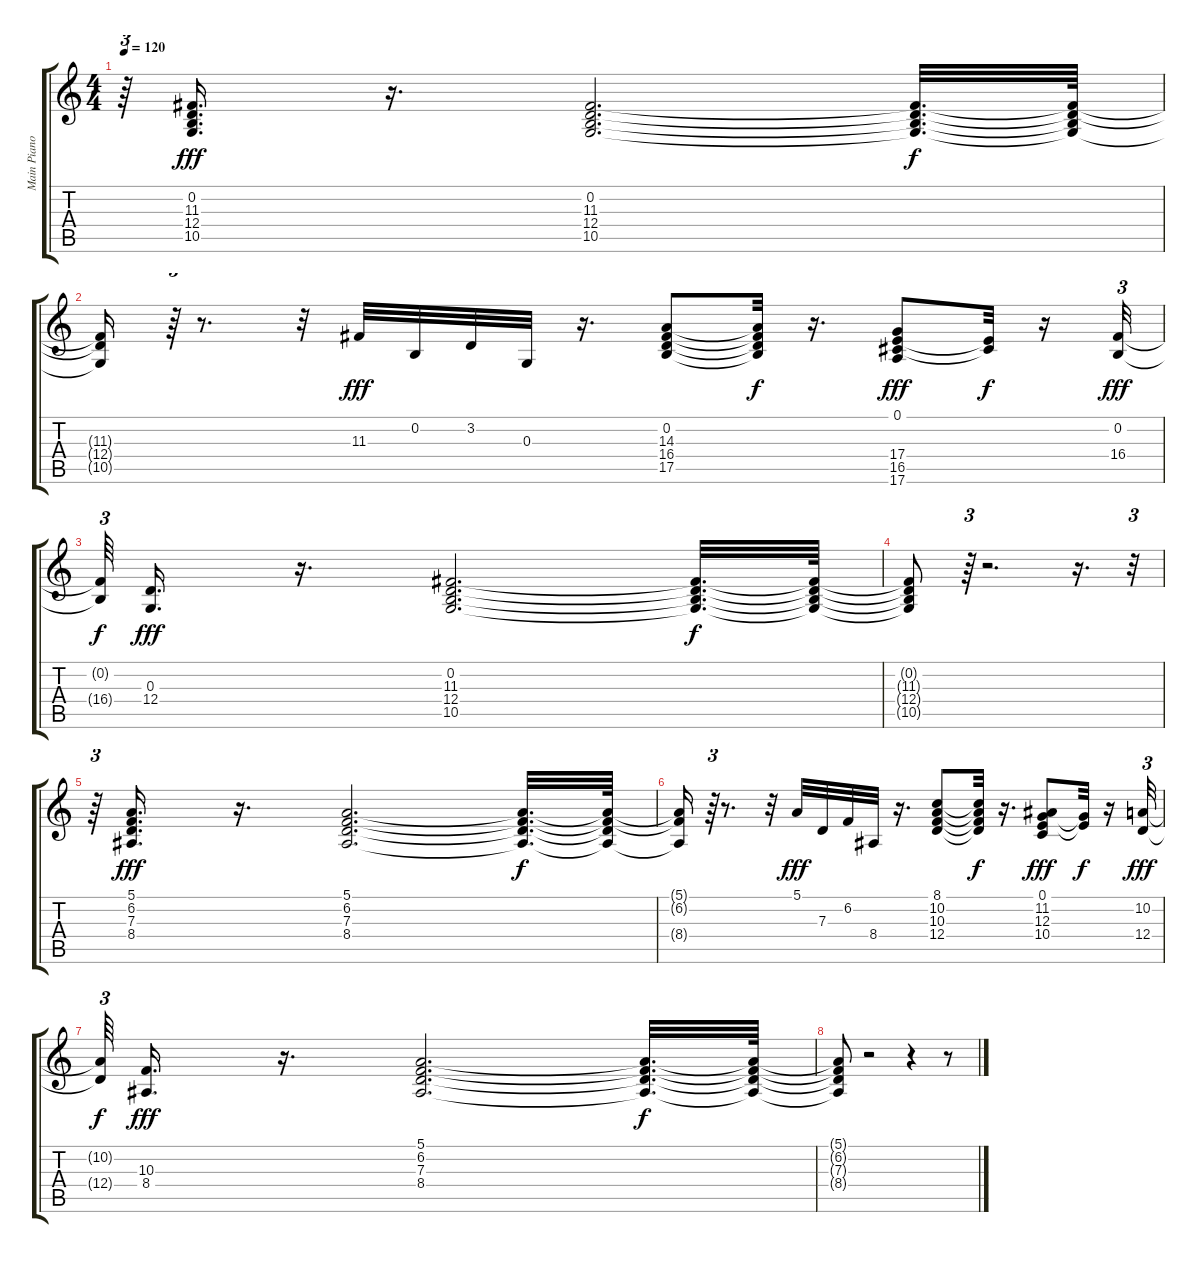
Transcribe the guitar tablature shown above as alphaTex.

\track ("Main Piano" "Main Piano") {instrument brightacousticpiano}
\staff {score tabs}
\tuning (E4 B3 G3 D3 A2 E2) {hide}
\ts (4 4)
\tempo 120
\clef g2
\ks c
r.64{tu (3 2) dy f} (0.2 11.3 12.4 10.5).16{d dy fff} r.16{d} (0.2 11.3 12.4 10.5).2{d} (0.2{t} 11.3{t} 12.4{t} 10.5{t}).32{d dy f} (0.2{t} 11.3{t} 12.4{t} 10.5{t}).64 |
(11.3{t} 12.4{t} 10.5{t}).16 r.64{tu (3 2)} r.8{d} r.32 11.3.32{dy fff} 0.2.32 3.2.32 0.3.32 r.16{d} (0.2 14.3 16.4 17.5).8 (0.2{t} 14.3{t} 16.4{t} 17.5{t}).32{dy f} r.16{d} (0.1 17.4 16.5 17.6).8{dy fff} (0.1{t} 16.5{t}).32{dy f} r.16 (0.2 16.4).32{tu (3 2) dy fff} |
(0.2{t} 16.4{t}).64{tu (3 2) dy f} (0.3 12.4).16{d dy fff} r.16{d} (0.2 11.3 12.4 10.5).2{d} (0.2{t} 11.3{t} 12.4{t} 10.5{t}).32{d dy f} (0.2{t} 11.3{t} 12.4{t} 10.5{t}).64 |
(0.2{t} 11.3{t} 12.4{t} 10.5{t}).8 r.64{tu (3 2)} r.2{d} r.16{d} r.32{tu (3 2)} |
r.64{tu (3 2)} (5.1 6.2 7.3 8.4).16{d dy fff} r.16{d} (5.1 6.2 7.3 8.4).2{d} (5.1{t} 6.2{t} 7.3{t} 8.4{t}).32{d dy f} (5.1{t} 6.2{t} 7.3{t} 8.4{t}).64 |
(5.1{t} 6.2{t} 8.4{t}).16 r.64{tu (3 2)} r.8{d} r.32 5.1.32{dy fff} 7.3.32 6.2.32 8.4.32 r.16{d} (8.1 10.2 10.3 12.4).8 (8.1{t} 10.2{t} 10.3{t} 12.4{t}).32{dy f} r.16{d} (0.1 11.2 12.3 10.4).8{dy fff} (0.1{t} 12.3{t}).32{dy f} r.16 (10.2 12.4).32{tu (3 2) dy fff} |
(10.2{t} 12.4{t}).64{tu (3 2) dy f} (10.3 8.4).16{d dy fff} r.16{d} (5.1 6.2 7.3 8.4).2{d} (5.1{t} 6.2{t} 7.3{t} 8.4{t}).32{d dy f} (5.1{t} 6.2{t} 7.3{t} 8.4{t}).64 |
(5.1{t} 6.2{t} 7.3{t} 8.4{t}).8 r.2 r.4 r.8
